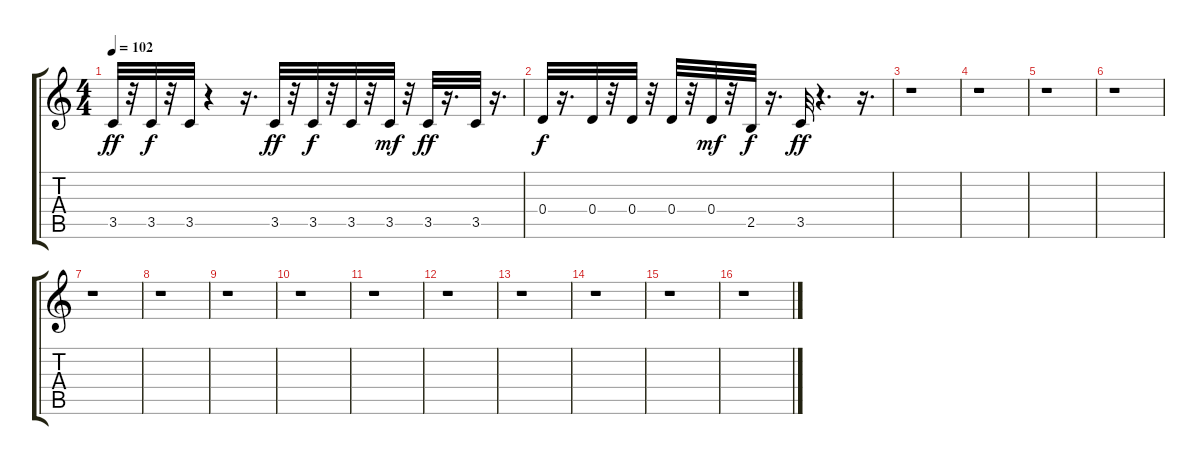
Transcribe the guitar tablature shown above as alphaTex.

\track "" {instrument electricguitarmuted}
\staff {score tabs}
\tuning (E4 B3 G3 D3 A2 E2) {hide}
\ts (4 4)
\tempo 102
\clef g2
\ks c
3.5.32{dy ff} r.32 3.5.32{dy f} r.32 3.5.32 r.4 r.16{d} 3.5.32{dy ff} r.32 3.5.32{dy f} r.32 3.5.32 r.32 3.5.32{dy mf} r.32 3.5.32{dy ff} r.16{d} 3.5.32 r.16{d} |
0.4.32{dy f} r.16{d} 0.4.32 r.32 0.4.32 r.32 0.4.32 r.32 0.4.32{dy mf} r.32 2.5.32{dy f} r.16{d} 3.5.32{dy ff} r.4{d} r.16{d} |
r.1 |
r.1 |
r.1 |
r.1 |
r.1 |
r.1 |
r.1 |
r.1 |
r.1 |
r.1 |
r.1 |
r.1 |
r.1 |
r.1
